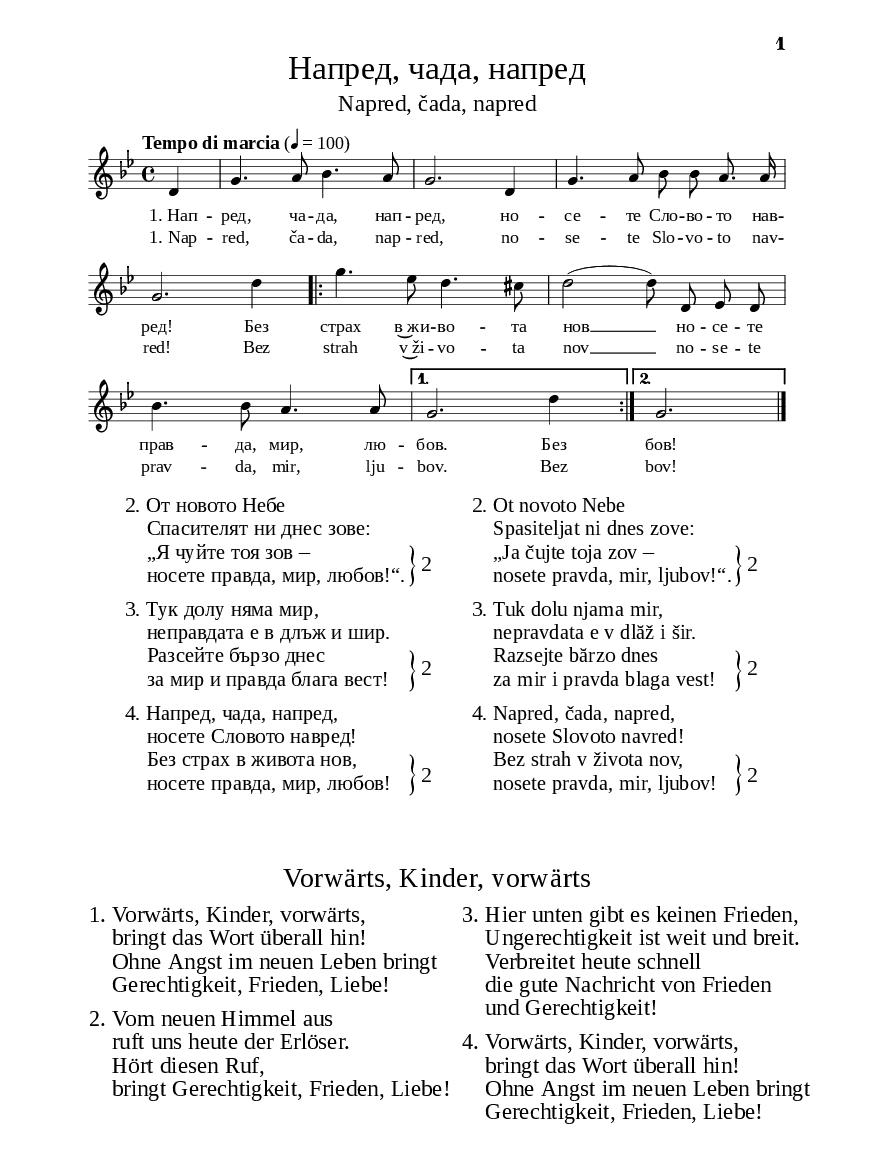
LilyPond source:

\version "2.24.3"

% include paper part and global functions
\include "include/globals.ily"

"rightBraces048" = \markup {
  \column {
    % repeat braces
    \translate #'(0 . -7.5 )
    \right-brace #20

    \translate #'(0 . -11.5 )
    \right-brace #20

    \translate #'(0 . -11.5 )
    \right-brace #20
  }
  \column {
    % repeat numbers
    \translate #'(0 . -8.1 )
    2

    \translate #'(0 . -14.3 )
    2

    \translate #'(0 . -14.7 )
    2
  }
}

\bookpart {
  \label #'ref048
  \tocItem \markup "Напред, чада, напред – Napred, čada, napred"
  \include "include/bookpart-paper.ily"
  \score {
    \include "include/score-layout.ily"

    \new Voice \absolute  {
      \clef treble
      \key g \minor
      \time 4/4
      \tempoFunc "Tempo di marcia" 4 "100"
      \autoBeamOff
      \partial 4
      \autoBeamOff
      d'4 | g'4. a'8 bes'4. a'8 | g'2. d'4 | g'4. a'8 bes'8 bes'8 a'8. a'16| \break
      g'2. d''4 | \repeat volta 2 {
        g''4. es''8 d''4. cis''8 | d''2 ( d''8 ) d'8 es'8 d'8 | \break
        bes'4. bes'8 a'4. a'8 |
      } \alternative  { { g'2. d''4 | }  { g'2. } } \bar "|."
    }

    \addlyrics {
      "1. Нап" -- ред, ча -- да, нап -- ред, но -- се -- те Сло -- во -- то нав --
      ред! Без страх в~жи -- во -- та нов __  но -- се -- те
      прав -- да, мир, лю -- бов. Без бов!
    }

    \addlyrics {
      "1. Nap" -- red, ča -- da, nap -- red, no -- se -- te Slo -- vo -- to nav --
      red! Bez strah v~ži -- vo -- ta nov __  no -- se -- te
      prav -- da, mir, lju -- bov. Bez bov!
    }



    \header {
      title = \titleFunc "Напред, чада, напред" "Napred, čada, napred"
    }

    \midi{}

  } % score

  \markup \empty-one

  \markup \abs-fontsize #10 {
    \hspace #5
    \override #`(baseline-skip . ,bgCoupletBaselineSkip)
    \column {
      \line {   2. От новото Небе }

      \line {   "   " Спасителят ни днес зове: }

      \line {   "   " „Я чуйте тоя зов –}

      \line {   "   " носете правда, мир, любов!“.}

      \vspace #0.5

      \line {   3.  Тук долу няма мир,}

      \line {   "   " неправдата е в длъж и шир.}

      \line {   "   " Разсейте бързо днес }

      \line {   "   " за мир и правда блага вест!}

      \vspace #0.5

      \line {   4.  Напред, чада, напред,}

      \line {   "   " носете Словото навред!}

      \line {   "   " Без страх в живота нов,}

      \line {   "   " носете правда, мир, любов!}
    }  \"rightBraces048"

    \hspace #5
    \override #`(baseline-skip . ,bgCoupletBaselineSkip)
    \column {
      \line {   2. Ot novoto Nebe }

      \line {   "   " Spasiteljat ni dnes zove: }

      \line {   "   " „Ja čujte toja zov –}

      \line {   "   " nosete pravda, mir, ljubov!“.}

      \vspace #0.5

      \line {   3.  Tuk dolu njama mir,}

      \line {   "   " nepravdata e v dlăž i šir.}

      \line {   "   " Razsejte bărzo dnes }

      \line {   "   " za mir i pravda blaga vest!}

      \vspace #0.5

      \line {   4.  Napred, čada, napred,}

      \line {   "   " nosete Slovoto navred!}

      \line {   "   " Bez strah v života nov,}

      \line {   "   " nosete pravda, mir, ljubov!}
    }  %column
    \"rightBraces048"
  } % markup

   \markup \vspace #3

  % include foreign translation(s) of the song
  \version "2.24.4"

\markup \fill-line { \fontsize #deTitleFontSize "Vorwärts, Kinder, vorwärts" }
\markup \null
\markup \null
\markup \abs-fontsize #11 {

  \override #`(baseline-skip . ,deCoupletBaselineSkip)

  \column {

    \line { 1. Vorwärts, Kinder, vorwärts,}
    \line { "   "bringt das Wort überall hin! }

    \line { "   "Ohne Angst im neuen Leben bringt}

    \line { "   "Gerechtigkeit, Frieden, Liebe!}


    \vspace #0.5
    \line { 2. Vom neuen Himmel aus}

    \line { "   "ruft uns heute der Erlöser.}

    \line { "   "Hört diesen Ruf, }

    \line { "   "bringt Gerechtigkeit, Frieden, Liebe!}



  }
  \hspace #1
  \override #`(baseline-skip . ,deCoupletBaselineSkip)


  \column {
    \line { 3. Hier unten gibt es keinen Frieden, }

    \line { "   "Ungerechtigkeit ist weit und breit.}

    \line { "   "Verbreitet heute schnell }

    \line { "   "die gute Nachricht von Frieden}
    \line { "   " und Gerechtigkeit!}

  \vspace #0.5
    \line { 4. Vorwärts, Kinder, vorwärts,}

    \line { "   "bringt das Wort überall hin! }

    \line { "   "Ohne Angst im neuen Leben bringt}

    \line { "   "Gerechtigkeit, Frieden, Liebe!}
  }
}


} % bookpart
